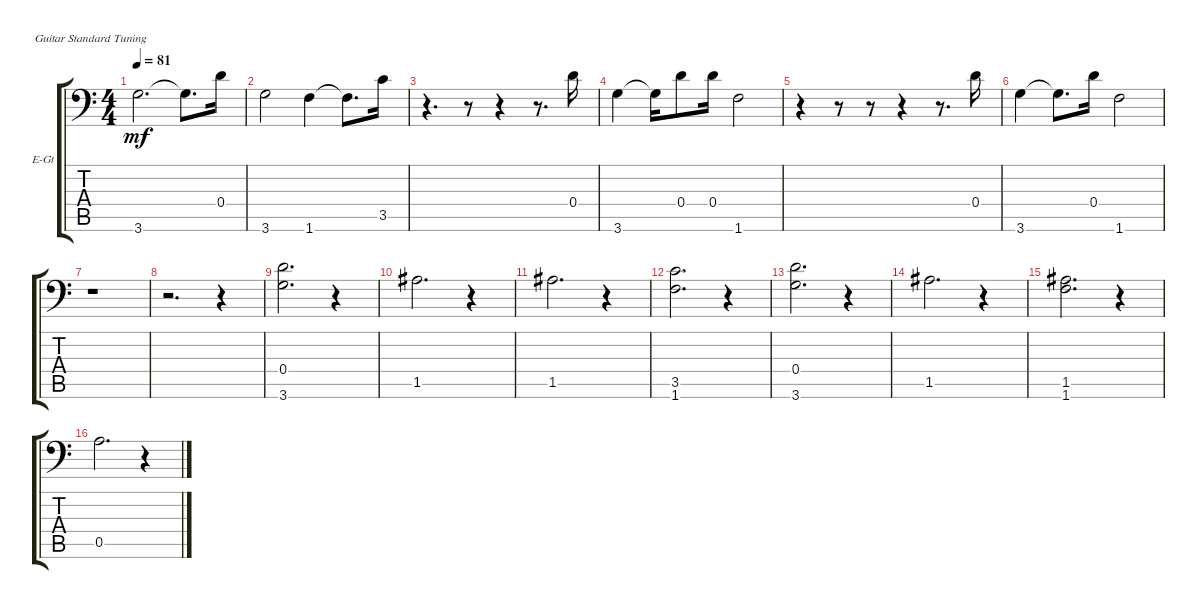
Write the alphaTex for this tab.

\bracketExtendMode groupsimilarinstruments
\firstSystemTrackNameOrientation horizontal
\otherSystemsTrackNameOrientation horizontal
\track ("Electric Guitar" "E-Gt") {instrument electricguitarclean}
\staff {score tabs}
\tuning (E4 B3 G3 D3 A2 E2)
\ts (4 4)
\tempo 81
\clef f4
\scale
0.333333
\ks c
3.6.2{d dy mf} 3.6{t}.8{d} 0.4.16 |
\scale
0.333333 3.6.2 1.6.4 1.6{t}.8{d} 3.5.16 |
\scale
0.333333 r.4{d} r.8 r.4 r.8{d} 0.4.16 |
\scale
0.333333 3.6.4 3.6{t}.16 0.4.8 0.4.16 1.6.2 |
\scale
0.333333 r.4 r.8 r.8 r.4 r.8{d} 0.4.16 |
\scale
0.333333 3.6.4 3.6{t}.8{d} 0.4.16 1.6.2 |
\scale
0.333333 r.1 |
\scale
0.333333 r.2{d} r.4 |
\scale
0.333333 (3.6 0.4).2{d} r.4 |
\scale
0.333333 1.5.2{d} r.4 |
\scale
0.333333 1.5.2{d} r.4 |
\scale
0.333333 (1.6 3.5).2{d} r.4 |
\scale
0.333333 (3.6 0.4).2{d} r.4 |
\scale
0.333333 1.5.2{d} r.4 |
\scale
0.333333 (1.6 1.5).2{d} r.4 |
\scale
0.333333 0.5.2{d} r.4
